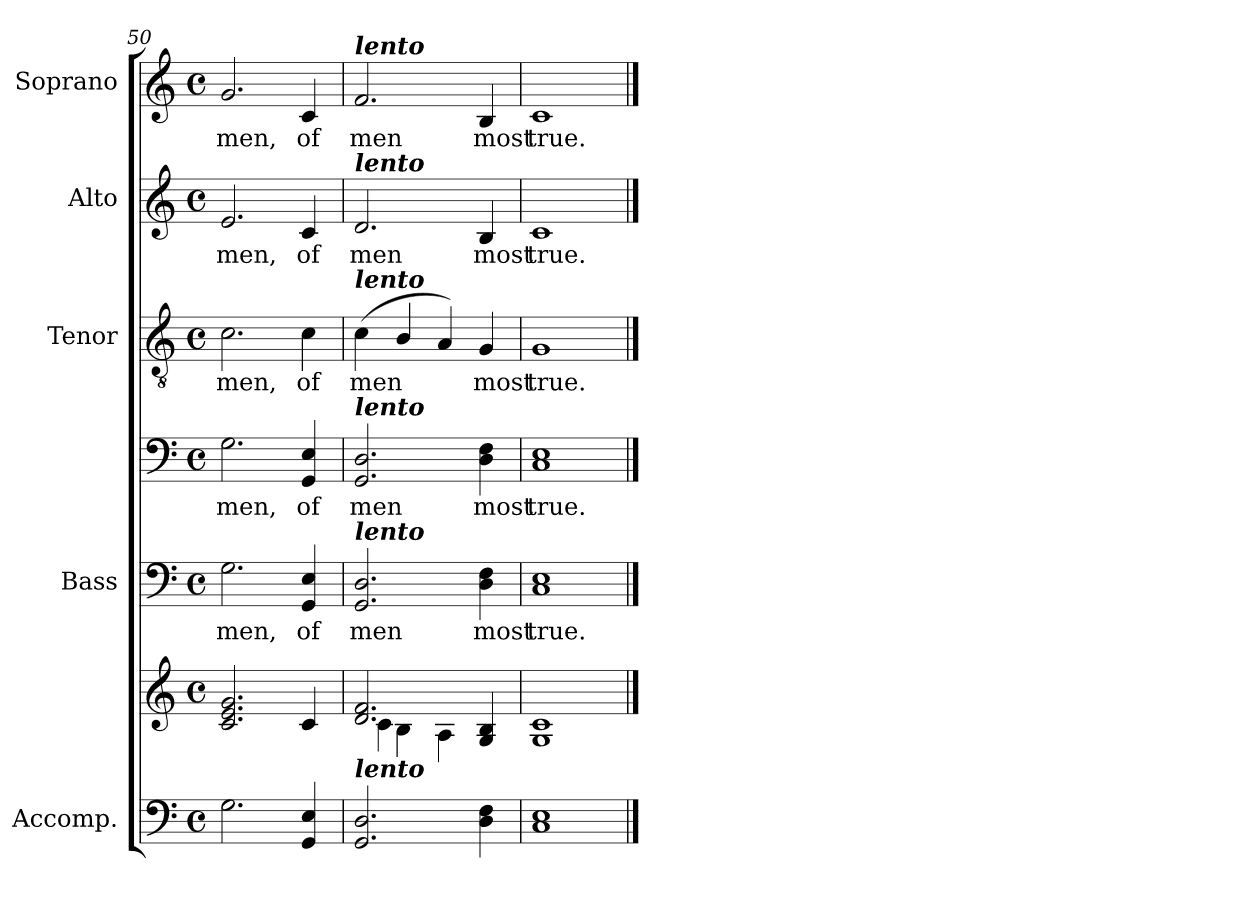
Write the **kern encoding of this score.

**kern	**kern	**kern	**text	**kern	**text	**kern	**text	**kern	**text	**kern	**text
*part5	*part5	*part4	*part4	*part4	*part4	*part3	*part3	*part2	*part2	*part1	*part1
*staff7	*staff6	*staff5	*staff5	*staff4	*staff4	*staff3	*staff3	*staff2	*staff2	*staff1	*staff1
*I"Accomp.	*	*I"Bass	*	*	*	*I"Tenor	*	*I"Alto	*	*I"Soprano	*
*	*	*I'B	*	*	*	*I'T	*	*I'A	*	*I'S	*
*clefF4	*clefG2	*clefF4	*	*clefF4	*	*clefGv2	*	*clefG2	*	*clefG2	*
*k[]	*k[]	*k[]	*	*k[]	*	*k[]	*	*k[]	*	*k[]	*
*C:	*C:	*C:	*	*C:	*	*C:	*	*C:	*	*C:	*
*M4/4	*M4/4	*M4/4	*	*M4/4	*	*M4/4	*	*M4/4	*	*M4/4	*
*met(c)	*met(c)	*met(c)	*	*met(c)	*	*met(c)	*	*met(c)	*	*met(c)	*
=50	=50	=50	=50	=50	=50	=50	=50	=50	=50	=50	=50
*	*^	*	*	*	*	*	*	*	*	*	*
!	!	!	!	!LO:LY:b	!	!LO:LY:b	!	!LO:LY:b	!	!LO:LY:b	!	!LO:LY:b
2.G	2.c/ 2.e/ 2.g/	1ryy	2.G	men,	2.G	men,	2.c	men,	2.e	men,	2.g	men,
!	!	!	!	!LO:LY:b	!	!LO:LY:b	!	!LO:LY:b	!	!LO:LY:b	!	!LO:LY:b
4GG 4E	4c/	.	4GG 4E	of	4GG 4E	of	4c	of	4c	of	4c	of
=51	=51	=51	=51	=51	=51	=51	=51	=51	=51	=51	=51	=51
!	!	!	!	!	!	!	!	!	!	!	!LO:TX:a:Bi:t=lento	!
!	!	!	!	!	!	!	!	!	!LO:TX:a:Bi:t=lento	!	!	!
!	!	!	!	!	!	!	!LO:TX:a:Bi:t=lento	!	!	!	!	!
!	!	!	!	!	!LO:TX:a:Bi:t=lento	!	!	!	!	!	!	!
!	!	!	!LO:TX:a:Bi:t=lento	!	!	!	!	!	!	!	!	!
!LO:TX:a:Bi:t=lento	!	!	!	!	!	!	!	!	!	!	!	!
!	!	!	!	!LO:LY:b	!	!LO:LY:b	!	!LO:LY:b	!	!LO:LY:b	!	!LO:LY:b
2.GG 2.D	2.d/ 2.f/	4c\	2.GG 2.D	men	2.GG 2.D	men	(<4c	men	2.d	men	2.f	men
.	.	4B\	.	.	.	.	4B/	.	.	.	.	.
.	.	4A\	.	.	.	.	4A)	.	.	.	.	.
!	!	!	!	!LO:LY:b	!	!LO:LY:b	!	!LO:LY:b	!	!LO:LY:b	!	!LO:LY:b
4D 4F	4G/ 4B/	4ryy	4D 4F	most	4D 4F	most	4G	most	4B	most	4B	most
=52	=52	=52	=52	=52	=52	=52	=52	=52	=52	=52	=52	=52
!	!	!	!	!LO:LY:b	!	!LO:LY:b	!	!LO:LY:b	!	!LO:LY:b	!	!LO:LY:b
1C 1E	1G/ 1c/	1ryy	1C 1E	true.	1C 1E	true.	1G	true.	1c	true.	1c	true.
*	*v	*v	*	*	*	*	*	*	*	*	*	*
==	==	==	==	==	==	==	==	==	==	==	==
*-	*-	*-	*-	*-	*-	*-	*-	*-	*-	*-	*-
